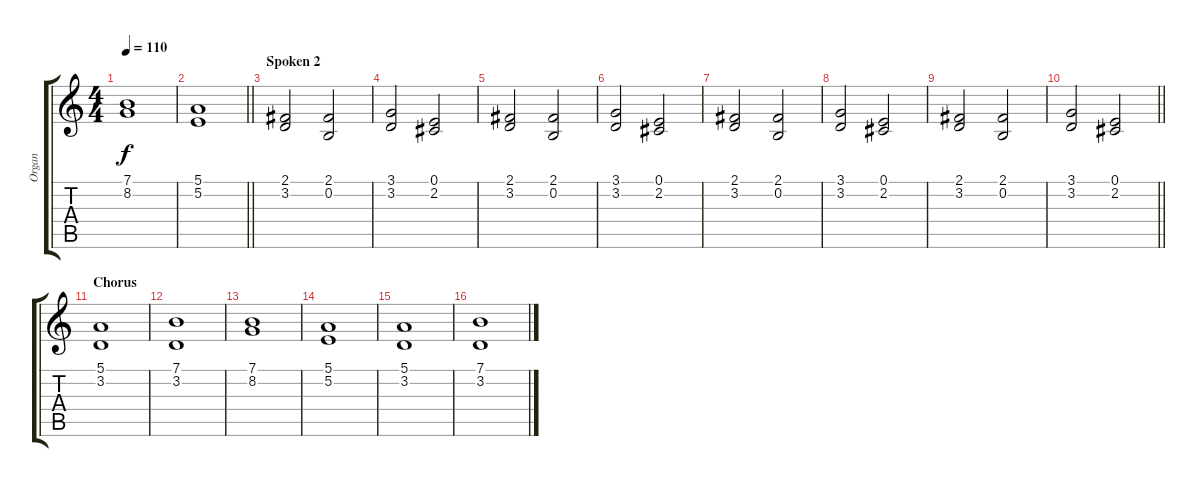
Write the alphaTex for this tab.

\track ("Organ" "Organ") {instrument drawbarorgan}
\staff {score tabs}
\tuning (E4 B3 G3 D3 A2 E2) {hide}
\ts (4 4)
\tempo 110
\clef g2
\ks c
(7.1 8.2).1{dy f} |
\barLineRight lightlight
(5.1 5.2).1 |
\section ("" "Spoken 2")
(2.1 3.2).2 (2.1 0.2).2 |
(3.1 3.2).2 (0.1 2.2).2 |
(2.1 3.2).2 (2.1 0.2).2 |
(3.1 3.2).2 (0.1 2.2).2 |
(2.1 3.2).2 (2.1 0.2).2 |
(3.1 3.2).2 (0.1 2.2).2 |
(2.1 3.2).2 (2.1 0.2).2 |
\barLineRight lightlight
(3.1 3.2).2 (0.1 2.2).2 |
\section ("" "Chorus")
(5.1 3.2).1 |
(7.1 3.2).1 |
(7.1 8.2).1 |
(5.1 5.2).1 |
(5.1 3.2).1 |
(7.1 3.2).1
